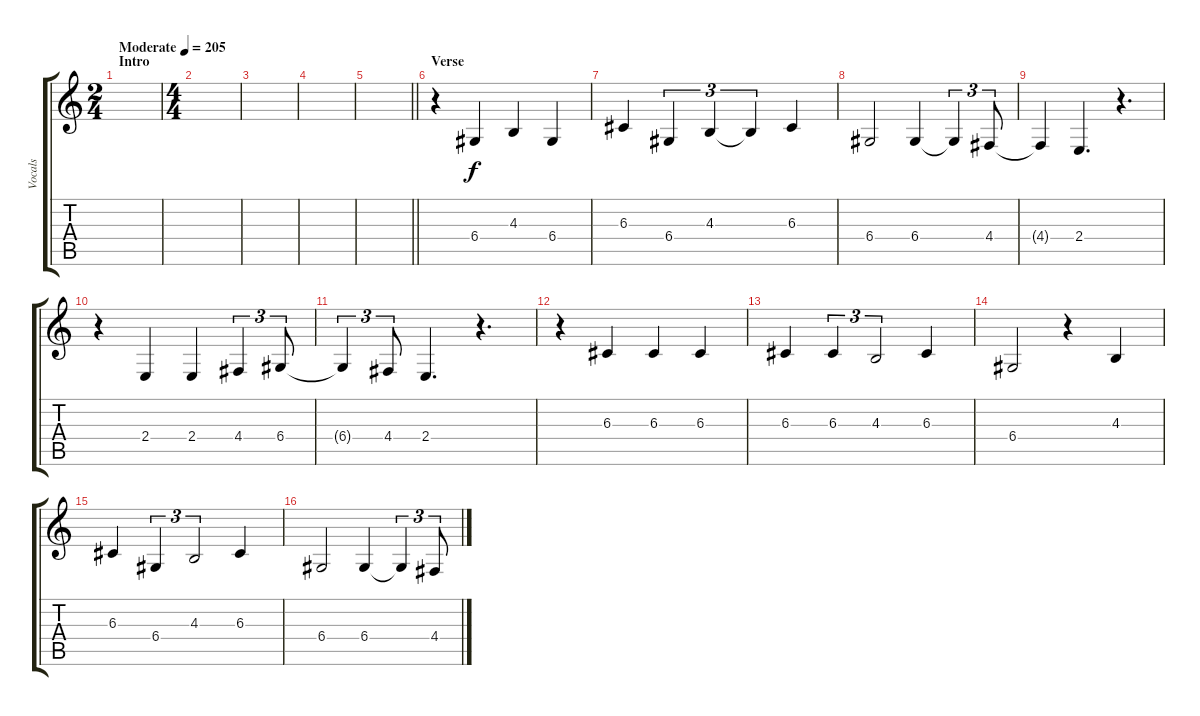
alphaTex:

\track ("Vocals" "Vocals") {instrument altosax}
\staff {score tabs}
\tuning (E4 B3 G3 D3 A2 E2) {hide}
\ts (2 4)
\section ("" "Intro")
\tempo (205 "Moderate")
\clef g2
\ks c
|
\ts (4 4)
|
|
|
\barLineRight lightlight
|
\section ("" "Verse ")
r.4 6.4.4 4.3.4 6.4.4 |
6.3.4 6.4.4{tu (3 2)} 4.3.4{tu (3 2)} 4.3{t}.4{tu (3 2)} 6.3.4 |
6.4.2 6.4.4 6.4{t}.4{tu (3 2)} 4.4.8{tu (3 2)} |
4.4{t}.4 2.4.4{d} r.4{d} |
r.4 2.4.4 2.4.4 4.4.4{tu (3 2)} 6.4.8{tu (3 2)} |
6.4{t}.4{tu (3 2)} 4.4.8{tu (3 2)} 2.4.4{d} r.4{d} |
r.4 6.3.4 6.3.4 6.3.4 |
6.3.4 6.3.4{tu (3 2)} 4.3.2{tu (3 2)} 6.3.4 |
6.4.2 r.4 4.3.4 |
6.3.4 6.4.4{tu (3 2)} 4.3.2{tu (3 2)} 6.3.4 |
6.4.2 6.4.4 6.4{t}.4{tu (3 2)} 4.4.8{tu (3 2)}
